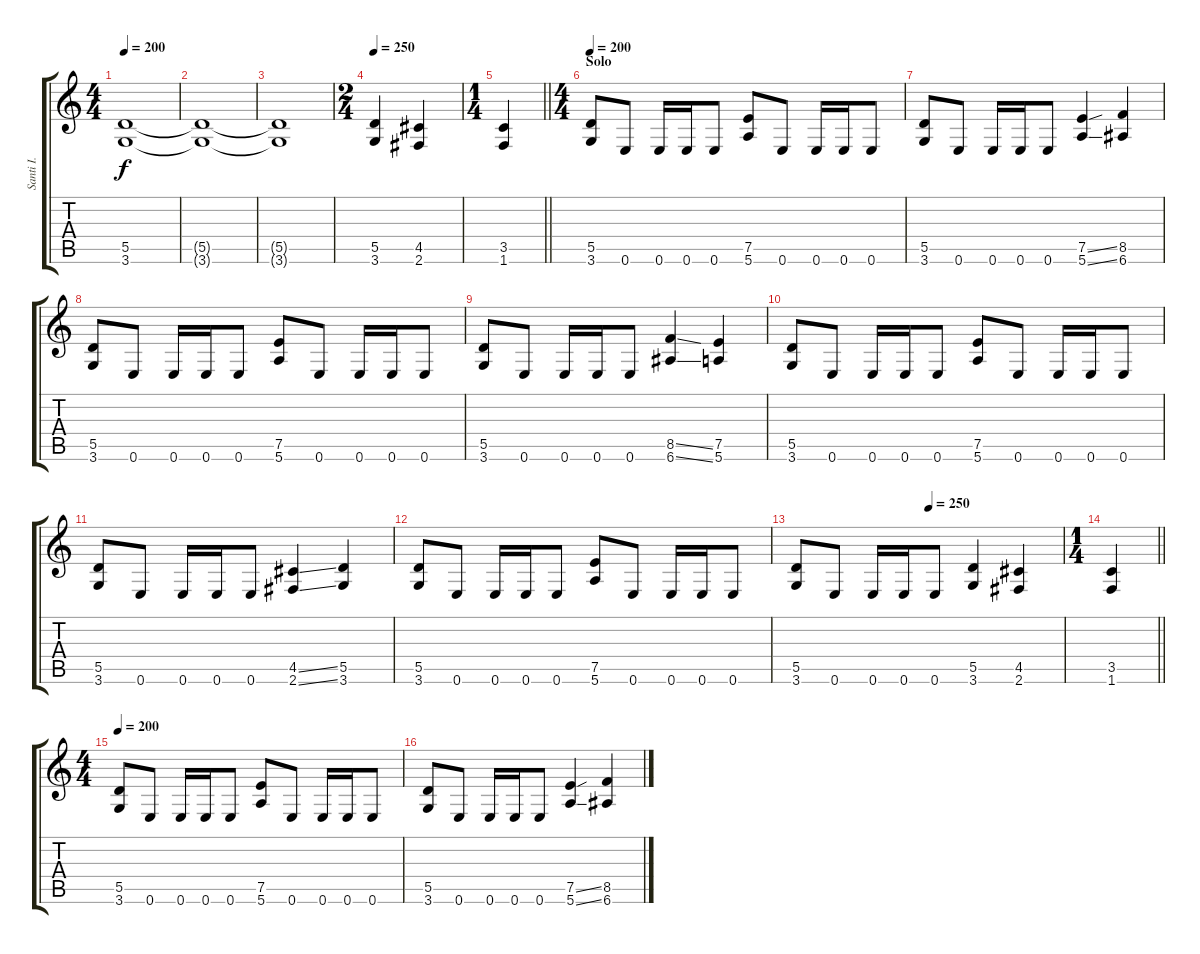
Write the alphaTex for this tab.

\track ("Santi I." "Santi I.") {instrument electricbassfinger}
\staff {score tabs}
\tuning (E4 B3 G3 D3 A2 E2) {hide}
\ts (4 4)
\tempo 200
\clef g2
\ks c
(5.5{t} 3.6{t}).1{dy f} |
(5.5{t} 3.6{t}).1 |
(5.5{t} 3.6{t}).1 |
\ts (2 4)
\tempo 250
(5.5 3.6).4 (4.5 2.6).4 |
\ts (1 4)
\barLineRight lightlight
(3.5 1.6).4 |
\ts (4 4)
\section ("" "Solo")
\tempo 200
(5.5 3.6).8 0.6.8 0.6.16 0.6.16 0.6.8 (7.5 5.6).8 0.6.8 0.6.16 0.6.16 0.6.8 |
(5.5 3.6).8 0.6.8 0.6.16 0.6.16 0.6.8 (7.5{ss} 5.6{ss}).4 (8.5 6.6).4 |
(5.5 3.6).8 0.6.8 0.6.16 0.6.16 0.6.8 (7.5 5.6).8 0.6.8 0.6.16 0.6.16 0.6.8 |
(5.5 3.6).8 0.6.8 0.6.16 0.6.16 0.6.8 (8.5{ss} 6.6{ss}).4 (7.5 5.6).4 |
(5.5 3.6).8 0.6.8 0.6.16 0.6.16 0.6.8 (7.5 5.6).8 0.6.8 0.6.16 0.6.16 0.6.8 |
(5.5 3.6).8 0.6.8 0.6.16 0.6.16 0.6.8 (4.5{ss} 2.6{ss}).4 (5.5 3.6).4 |
(5.5 3.6).8 0.6.8 0.6.16 0.6.16 0.6.8 (7.5 5.6).8 0.6.8 0.6.16 0.6.16 0.6.8 |
\tempo (250 0.5)
(5.5 3.6).8 0.6.8 0.6.16 0.6.16 0.6.8 (5.5 3.6).4 (4.5 2.6).4 |
\ts (1 4)
\barLineRight lightlight
(3.5 1.6).4 |
\ts (4 4)
\tempo 200
(5.5 3.6).8 0.6.8 0.6.16 0.6.16 0.6.8 (7.5 5.6).8 0.6.8 0.6.16 0.6.16 0.6.8 |
(5.5 3.6).8 0.6.8 0.6.16 0.6.16 0.6.8 (7.5{ss} 5.6{ss}).4 (8.5 6.6).4
